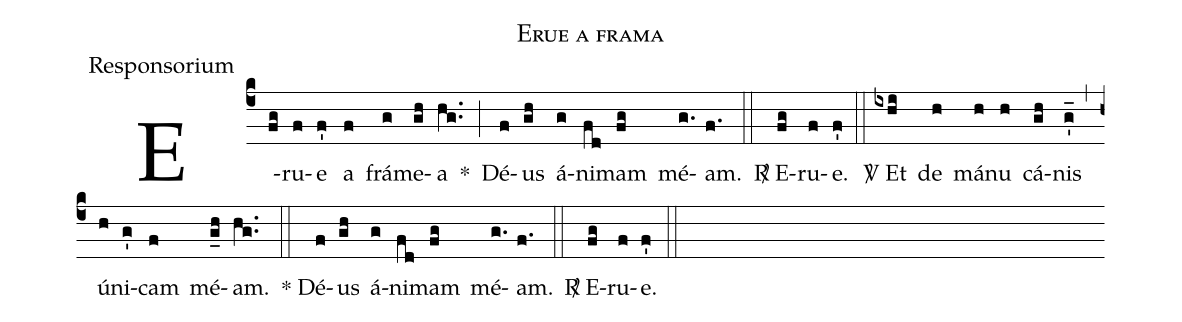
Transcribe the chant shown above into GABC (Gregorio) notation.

name:Erue a frama;
office-part:Responsorium;
%%
(c4) E(fg)ru(f)e(f') a(f) frá(g)me(gh)a(hg..) *(;)
Dé(f)us(gh) á(g)ni(fd)mam(fg) mé(g.)am.(f.) (::)
<sp>R/</sp>~E(fg)ru(f)e.(f') (::)
<sp>V/</sp>~{E}t(ixhi) de(h) má(h)nu(h) cá(gh)nis(g'_) (,) ú(h)ni(g')cam(f) mé(g_h)am.(hg..) (::)
*~Dé(f)us(gh) á(g)ni(fd)mam(fg) mé(g.)am.(f.) (::)
<sp>R/</sp>~{E}(fg)ru(f)e.(f') (::)
